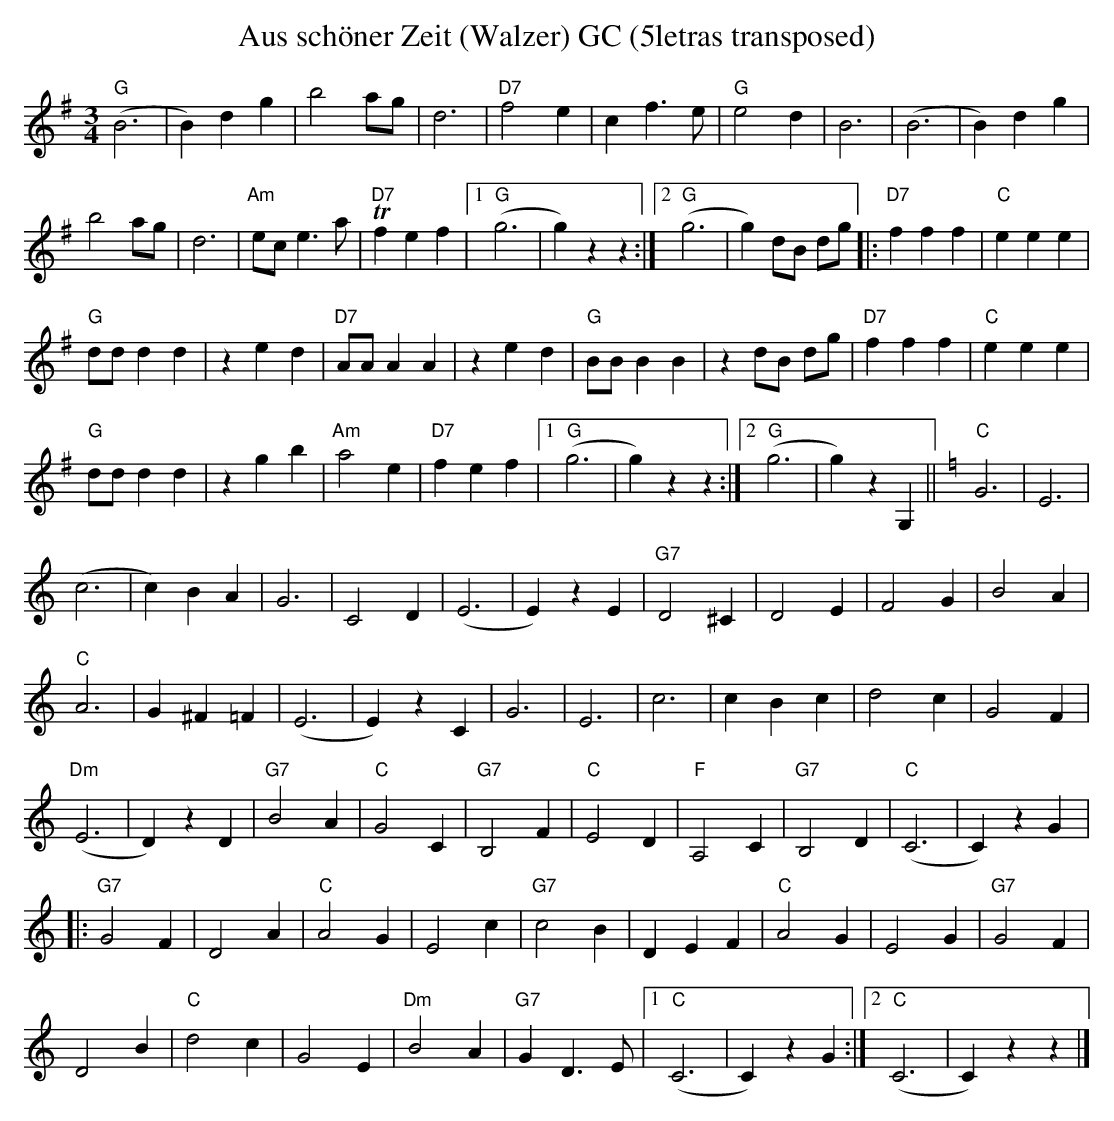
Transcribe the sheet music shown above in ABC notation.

X:1
T:Aus sch\"oner Zeit (Walzer) GC (5letras transposed)
M:3/4
L:1/4
K:G transpose=3 %%MIDI gchordon
"G"(B3 | B)dg | b2a/2g/2 | d3 | "D7"f2e | cf>e | "G"e2d | B3 | (B3 | B)dg |
b2a/2g/2 | d3 | "Am"e/2c/2e>a | "D7"Tfef |1 "G"(g3 | g)zz :|2 "G"(g3 | g)d/2B/2 d/2g/2 |: "D7"fff | "C"eee |
"G"d/2d/2dd | zed | "D7"A/2A/2AA | zed | "G"B/2B/2BB | zd/2B/2 d/2g/2 | "D7"fff | "C"eee |
"G"d/2d/2dd | zgb | "Am"a2e | "D7"fef |1 "G"(g3 | g)zz :|2 "G"(g3 | g)zG, || [K:C] "C"G3 | E3 |
(c3 | c)BA | G3 | C2D | (E3 | E)zE | "G7"D2^C | D2E | F2G | B2A |
"C"A3 | G^F=F | (E3 | E)zC | G3 | E3 | c3 | cBc | d2c | G2F |
"Dm"(E3 | D)zD | "G7"B2A | "C"G2C | "G7"B,2F | "C"E2D | "F"A,2C | "G7"B,2D | "C"(C3 | C)zG |:
"G7"G2F | D2A | "C"A2G | E2c | "G7"c2B | DEF | "C"A2G | E2G | "G7"G2F |
D2B | "C"d2c | G2E | "Dm"B2A | "G7"GD>E |1 "C"(C3 | C)zG :|2 "C"(C3 | C)zz |]
